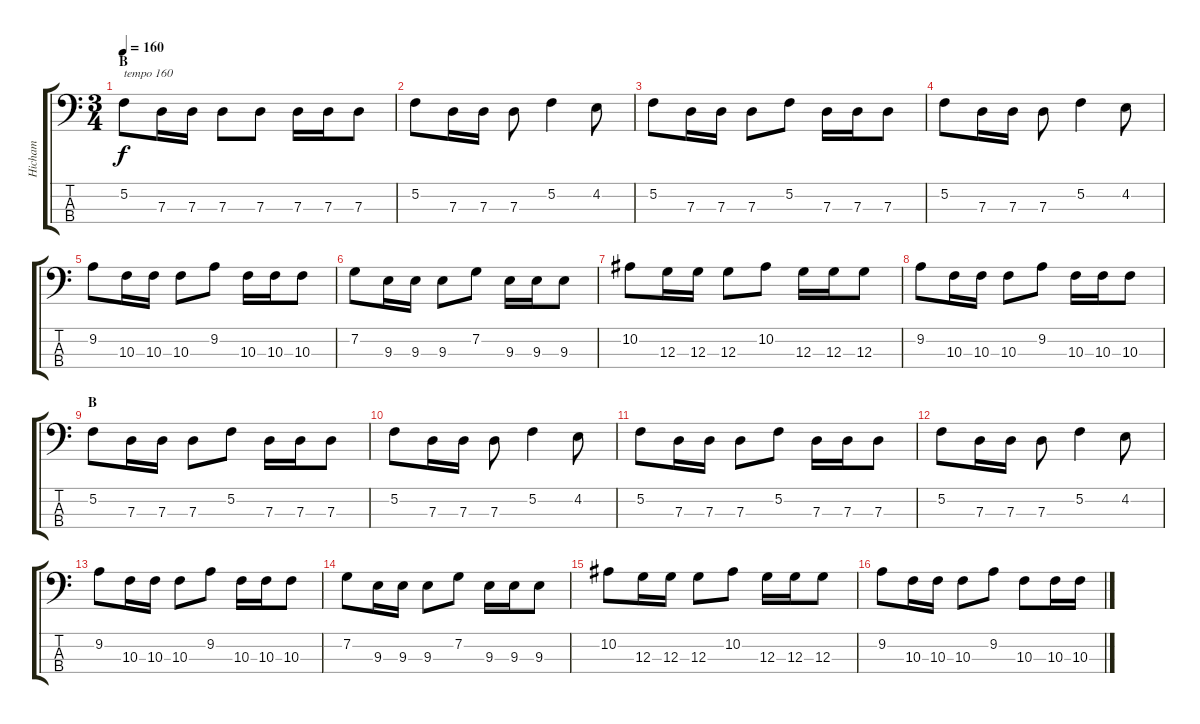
\track ("Hicham" "Hicham") {instrument electricbassfinger}
\staff {score tabs}
\tuning (F2 C2 G1 D1) {hide}
\ts (3 4)
\section ("" "B")
\tempo 160
\clef f4
\ks c
5.2.8{txt "tempo 160" dy f} 7.3.16 7.3.16 7.3.8 7.3.8 7.3.16 7.3.16 7.3.8 |
5.2.8 7.3.16 7.3.16 7.3.8 5.2.4 4.2.8 |
5.2.8 7.3.16 7.3.16 7.3.8 5.2.8 7.3.16 7.3.16 7.3.8 |
5.2.8 7.3.16 7.3.16 7.3.8 5.2.4 4.2.8 |
9.2.8 10.3.16 10.3.16 10.3.8 9.2.8 10.3.16 10.3.16 10.3.8 |
7.2.8 9.3.16 9.3.16 9.3.8 7.2.8 9.3.16 9.3.16 9.3.8 |
10.2.8 12.3.16 12.3.16 12.3.8 10.2.8 12.3.16 12.3.16 12.3.8 |
9.2.8 10.3.16 10.3.16 10.3.8 9.2.8 10.3.16 10.3.16 10.3.8 |
\section ("" "B")
5.2.8 7.3.16 7.3.16 7.3.8 5.2.8 7.3.16 7.3.16 7.3.8 |
5.2.8 7.3.16 7.3.16 7.3.8 5.2.4 4.2.8 |
5.2.8 7.3.16 7.3.16 7.3.8 5.2.8 7.3.16 7.3.16 7.3.8 |
5.2.8 7.3.16 7.3.16 7.3.8 5.2.4 4.2.8 |
9.2.8 10.3.16 10.3.16 10.3.8 9.2.8 10.3.16 10.3.16 10.3.8 |
7.2.8 9.3.16 9.3.16 9.3.8 7.2.8 9.3.16 9.3.16 9.3.8 |
10.2.8 12.3.16 12.3.16 12.3.8 10.2.8 12.3.16 12.3.16 12.3.8 |
9.2.8 10.3.16 10.3.16 10.3.8 9.2.8 10.3.8 10.3.16 10.3.16
